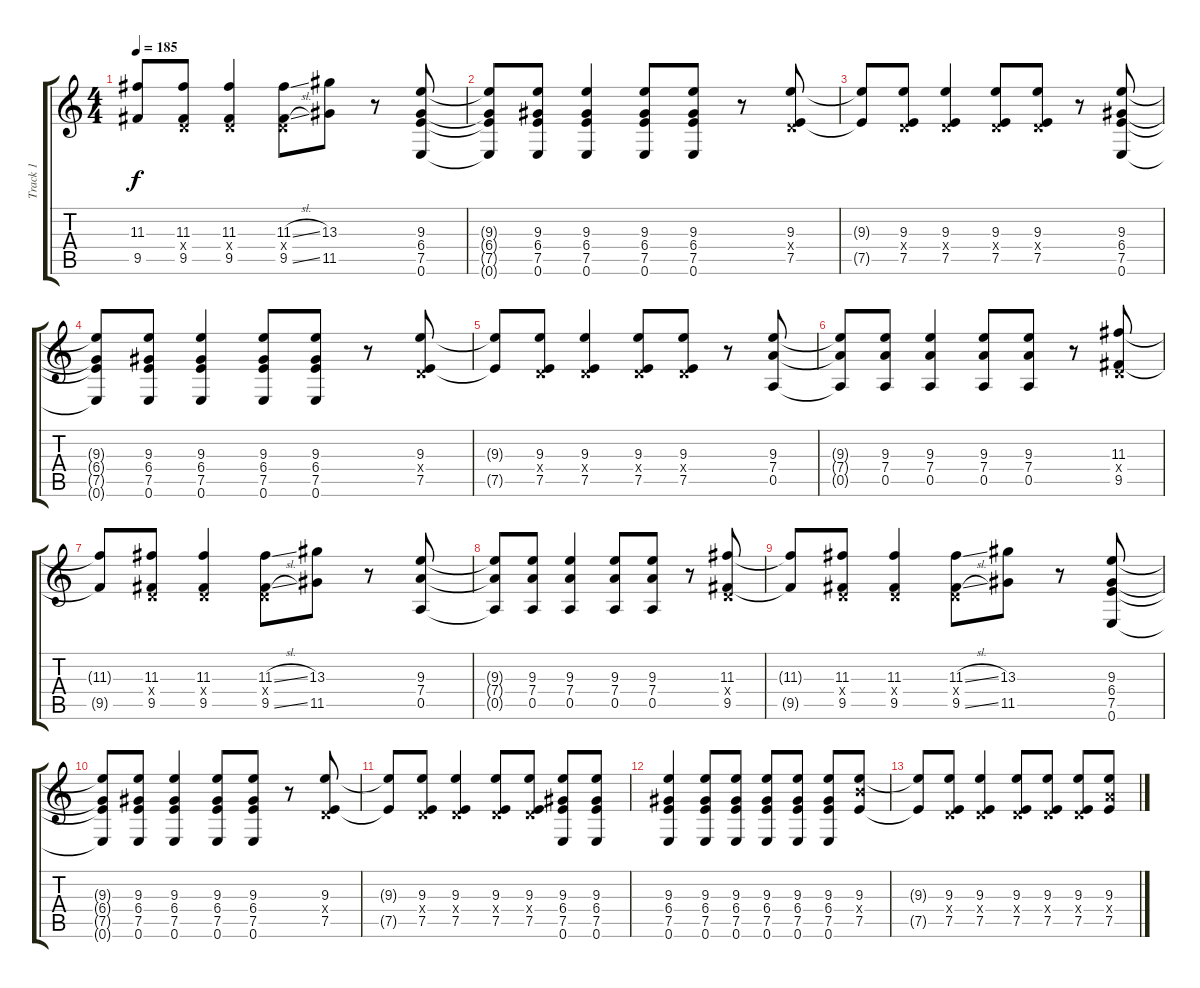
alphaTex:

\track ("Track 1" "Track 1") {instrument overdrivenguitar}
\staff {score tabs}
\tuning (E4 B3 G3 D3 A2 E2) {hide}
\ts (4 4)
\tempo 185
\clef g2
\ks c
(11.3{t} 9.5{t}).8{dy f} (11.3 0.4{x} 9.5).8 (11.3 0.4{x} 9.5).4 (11.3{sl} 0.4{x} 9.5{sl}).8 (13.3 11.5).8 r.8 (9.3 6.4 7.5 0.6).8 |
(9.3{t} 6.4{t} 7.5{t} 0.6{t}).8 (9.3 6.4 7.5 0.6).8 (9.3 6.4 7.5 0.6).4 (9.3 6.4 7.5 0.6).8 (9.3 6.4 7.5 0.6).8 r.8 (9.3 0.4{x} 7.5).8 |
(9.3{t} 7.5{t}).8 (9.3 0.4{x} 7.5).8 (9.3 0.4{x} 7.5).4 (9.3 0.4{x} 7.5).8 (9.3 0.4{x} 7.5).8 r.8 (9.3 6.4 7.5 0.6).8 |
(9.3{t} 6.4{t} 7.5{t} 0.6{t}).8 (9.3 6.4 7.5 0.6).8 (9.3 6.4 7.5 0.6).4 (9.3 6.4 7.5 0.6).8 (9.3 6.4 7.5 0.6).8 r.8 (9.3 0.4{x} 7.5).8 |
(9.3{t} 7.5{t}).8 (9.3 0.4{x} 7.5).8 (9.3 0.4{x} 7.5).4 (9.3 0.4{x} 7.5).8 (9.3 0.4{x} 7.5).8 r.8 (9.3 7.4 0.5).8 |
(9.3{t} 7.4{t} 0.5{t}).8 (9.3 7.4 0.5).8 (9.3 7.4 0.5).4 (9.3 7.4 0.5).8 (9.3 7.4 0.5).8 r.8 (11.3 0.4{x} 9.5).8 |
(11.3{t} 9.5{t}).8 (11.3 0.4{x} 9.5).8 (11.3 0.4{x} 9.5).4 (11.3{sl} 0.4{x} 9.5{sl}).8 (13.3 11.5).8 r.8 (9.3 7.4 0.5).8 |
(9.3{t} 7.4{t} 0.5{t}).8 (9.3 7.4 0.5).8 (9.3 7.4 0.5).4 (9.3 7.4 0.5).8 (9.3 7.4 0.5).8 r.8 (11.3 0.4{x} 9.5).8 |
(11.3{t} 9.5{t}).8 (11.3 0.4{x} 9.5).8 (11.3 0.4{x} 9.5).4 (11.3{sl} 0.4{x} 9.5{sl}).8 (13.3 11.5).8 r.8 (9.3 6.4 7.5 0.6).8 |
(9.3{t} 6.4{t} 7.5{t} 0.6{t}).8 (9.3 6.4 7.5 0.6).8 (9.3 6.4 7.5 0.6).4 (9.3 6.4 7.5 0.6).8 (9.3 6.4 7.5 0.6).8 r.8 (9.3 0.4{x} 7.5).8 |
(9.3{t} 7.5{t}).8 (9.3 0.4{x} 7.5).8 (9.3 0.4{x} 7.5).4 (9.3 0.4{x} 7.5).8 (9.3 0.4{x} 7.5).8 (9.3 6.4 7.5 0.6).8 (9.3 6.4 7.5 0.6).8 |
(9.3 6.4 7.5 0.6).4 (9.3 6.4 7.5 0.6).8 (9.3 6.4 7.5 0.6).8 (9.3 6.4 7.5 0.6).8 (9.3 6.4 7.5 0.6).8 (9.3 6.4 7.5 0.6).8 (9.3 9.4{x} 7.5).8 |
(9.3{t} 7.5{t}).8 (9.3 0.4{x} 7.5).8 (9.3 0.4{x} 7.5).4 (9.3 0.4{x} 7.5).8 (9.3 0.4{x} 7.5).8 (9.3 0.4{x} 7.5).8 (9.3 7.4{x} 7.5).8
